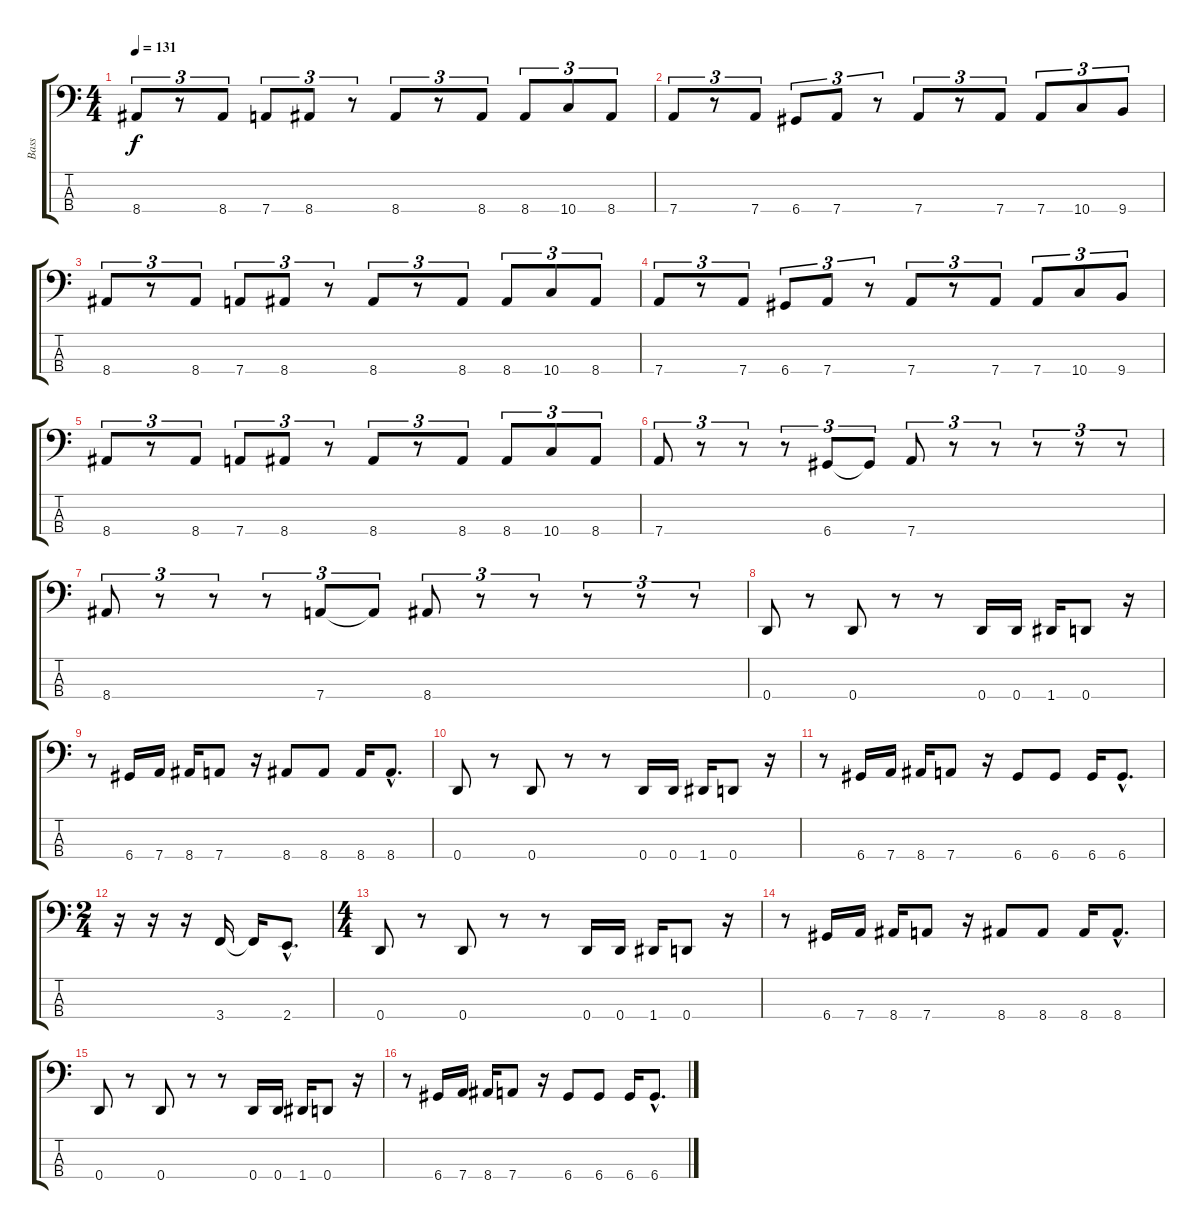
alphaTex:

\track ("Bass" "Bass") {instrument electricbassfinger}
\staff {score tabs}
\tuning (G2 D2 A1 D1) {hide}
\ts (4 4)
\tempo 131
\clef f4
\ks c
8.4.8{tu (3 2) dy f} r.8{tu (3 2)} 8.4.8{tu (3 2)} 7.4.8{tu (3 2)} 8.4.8{tu (3 2)} r.8{tu (3 2)} 8.4.8{tu (3 2)} r.8{tu (3 2)} 8.4.8{tu (3 2)} 8.4.8{tu (3 2)} 10.4.8{tu (3 2)} 8.4.8{tu (3 2)} |
7.4.8{tu (3 2)} r.8{tu (3 2)} 7.4.8{tu (3 2)} 6.4.8{tu (3 2)} 7.4.8{tu (3 2)} r.8{tu (3 2)} 7.4.8{tu (3 2)} r.8{tu (3 2)} 7.4.8{tu (3 2)} 7.4.8{tu (3 2)} 10.4.8{tu (3 2)} 9.4.8{tu (3 2)} |
8.4.8{tu (3 2)} r.8{tu (3 2)} 8.4.8{tu (3 2)} 7.4.8{tu (3 2)} 8.4.8{tu (3 2)} r.8{tu (3 2)} 8.4.8{tu (3 2)} r.8{tu (3 2)} 8.4.8{tu (3 2)} 8.4.8{tu (3 2)} 10.4.8{tu (3 2)} 8.4.8{tu (3 2)} |
7.4.8{tu (3 2)} r.8{tu (3 2)} 7.4.8{tu (3 2)} 6.4.8{tu (3 2)} 7.4.8{tu (3 2)} r.8{tu (3 2)} 7.4.8{tu (3 2)} r.8{tu (3 2)} 7.4.8{tu (3 2)} 7.4.8{tu (3 2)} 10.4.8{tu (3 2)} 9.4.8{tu (3 2)} |
8.4.8{tu (3 2)} r.8{tu (3 2)} 8.4.8{tu (3 2)} 7.4.8{tu (3 2)} 8.4.8{tu (3 2)} r.8{tu (3 2)} 8.4.8{tu (3 2)} r.8{tu (3 2)} 8.4.8{tu (3 2)} 8.4.8{tu (3 2)} 10.4.8{tu (3 2)} 8.4.8{tu (3 2)} |
7.4.8{tu (3 2)} r.8{tu (3 2)} r.8{tu (3 2)} r.8{tu (3 2)} 6.4.8{tu (3 2)} 6.4{t}.8{tu (3 2)} 7.4.8{tu (3 2)} r.8{tu (3 2)} r.8{tu (3 2)} r.8{tu (3 2)} r.8{tu (3 2)} r.8{tu (3 2)} |
8.4.8{tu (3 2)} r.8{tu (3 2)} r.8{tu (3 2)} r.8{tu (3 2)} 7.4.8{tu (3 2)} 7.4{t}.8{tu (3 2)} 8.4.8{tu (3 2)} r.8{tu (3 2)} r.8{tu (3 2)} r.8{tu (3 2)} r.8{tu (3 2)} r.8{tu (3 2)} |
0.4.8 r.8 0.4.8 r.8 r.8 0.4.16 0.4.16 1.4.16 0.4.8 r.16 |
r.8 6.4.16 7.4.16 8.4.16 7.4.8 r.16 8.4.8 8.4.8 8.4.16 8.4{hac}.8{d} |
0.4.8 r.8 0.4.8 r.8 r.8 0.4.16 0.4.16 1.4.16 0.4.8 r.16 |
r.8 6.4.16 7.4.16 8.4.16 7.4.8 r.16 6.4.8 6.4.8 6.4.16 6.4{hac}.8{d} |
\ts (2 4)
r.16 r.16 r.16 3.4.16 3.4{t}.16 2.4{hac}.8{d} |
\ts (4 4)
0.4.8 r.8 0.4.8 r.8 r.8 0.4.16 0.4.16 1.4.16 0.4.8 r.16 |
r.8 6.4.16 7.4.16 8.4.16 7.4.8 r.16 8.4.8 8.4.8 8.4.16 8.4{hac}.8{d} |
0.4.8 r.8 0.4.8 r.8 r.8 0.4.16 0.4.16 1.4.16 0.4.8 r.16 |
r.8 6.4.16 7.4.16 8.4.16 7.4.8 r.16 6.4.8 6.4.8 6.4.16 6.4{hac}.8{d}
